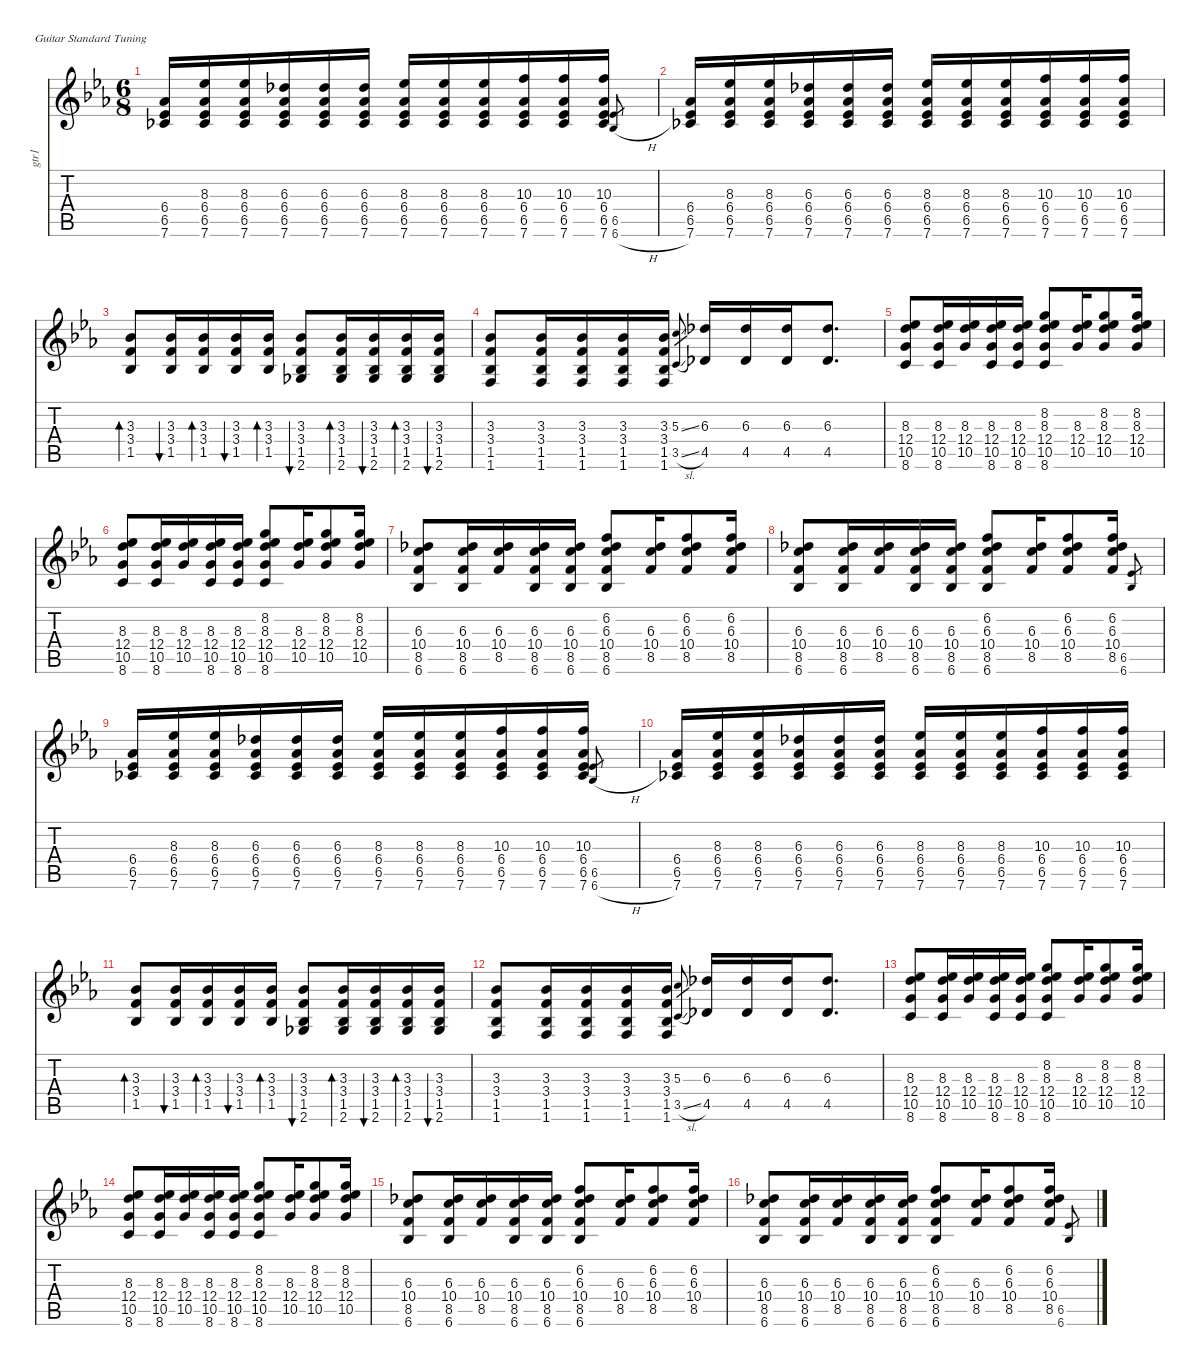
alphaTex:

\defaultSystemsLayout 4
\hideDynamics
\bracketExtendMode nobrackets
\otherSystemsTrackNameOrientation horizontal
\track ("Guitar 1-hid" "gtr1") {defaultSystemsLayout 4 mute instrument acousticguitarsteel}
\staff {score tabs}
\tuning (E4 B3 G3 D3 A2 E2)
\ts (6 8)
\tempo (93 hide)
\clef g2
\ks cminor
(6.4{acc b} 6.5{acc b} 7.6{acc b}).16{dy ff} (8.3{acc b} 6.4{acc b} 6.5{acc b} 7.6{acc b}).16 (8.3{acc b} 6.4{acc b} 6.5{acc b} 7.6{acc b}).16 (6.3{acc b} 6.4{acc b} 6.5{acc b} 7.6{acc b}).16 (6.3{acc b} 6.4{acc b} 6.5{acc b} 7.6{acc b}).16 (6.3{acc b} 6.4{acc b} 6.5{acc b} 7.6{acc b}).16 (8.3{acc b} 6.4{acc b} 6.5{acc b} 7.6{acc b}).16 (8.3{acc b} 6.4{acc b} 6.5{acc b} 7.6{acc b}).16 (8.3{acc b} 6.4{acc b} 6.5{acc b} 7.6{acc b}).16 (10.3{acc forcenatural} 6.4{acc b} 6.5{acc b} 7.6{acc b}).16 (10.3{acc forcenatural} 6.4{acc b} 6.5{acc b} 7.6{acc b}).16 (10.3{acc forcenatural} 6.4{acc b} 6.5{acc b} 7.6{acc b}).16 (6.5{acc b} 6.6{h acc b}).8{gr dy mf} |
(6.4{acc b} 6.5{acc b} 7.6{acc b}).16{dy ff} (8.3{acc b} 6.4{acc b} 6.5{acc b} 7.6{acc b}).16 (8.3{acc b} 6.4{acc b} 6.5{acc b} 7.6{acc b}).16 (6.3{acc b} 6.4{acc b} 6.5{acc b} 7.6{acc b}).16 (6.3{acc b} 6.4{acc b} 6.5{acc b} 7.6{acc b}).16 (6.3{acc b} 6.4{acc b} 6.5{acc b} 7.6{acc b}).16 (8.3{acc b} 6.4{acc b} 6.5{acc b} 7.6{acc b}).16 (8.3{acc b} 6.4{acc b} 6.5{acc b} 7.6{acc b}).16 (8.3{acc b} 6.4{acc b} 6.5{acc b} 7.6{acc b}).16 (10.3{acc forcenatural} 6.4{acc b} 6.5{acc b} 7.6{acc b}).16 (10.3{acc forcenatural} 6.4{acc b} 6.5{acc b} 7.6{acc b}).16 (10.3{acc forcenatural} 6.4{acc b} 6.5{acc b} 7.6{acc b}).16 |
\tempo (93 hide)
(3.3{acc b} 3.4{acc forcenatural} 1.5{acc b}).8{bd 60} (3.3{acc b} 3.4{acc forcenatural} 1.5{acc b}).16{bu 60} (3.3{acc b} 3.4{acc forcenatural} 1.5{acc b}).16{bd 60} (3.3{acc b} 3.4{acc forcenatural} 1.5{acc b}).16{bu 60} (3.3{acc b} 3.4{acc forcenatural} 1.5{acc b}).16{bd 60} (3.3{acc b} 3.4{acc forcenatural} 1.5{acc b} 2.6{acc b}).8{bu 60} (3.3{acc b} 3.4{acc forcenatural} 1.5{acc b} 2.6{acc b}).16{bd 60} (3.3{acc b} 3.4{acc forcenatural} 1.5{acc b} 2.6{acc b}).16{bu 60} (3.3{acc b} 3.4{acc forcenatural} 1.5{acc b} 2.6{acc b}).16{bd 60} (3.3{acc b} 3.4{acc forcenatural} 1.5{acc b} 2.6{acc b}).16{bu 60} |
\tempo (91.5 hide)
(3.3{acc b} 3.4{acc forcenatural} 1.5{acc b} 1.6{acc forcenatural}).8 (3.3{acc b} 3.4{acc forcenatural} 1.5{acc b} 1.6{acc forcenatural}).16 (3.3{acc b} 3.4{acc forcenatural} 1.5{acc b} 1.6{acc forcenatural}).16 (3.3{acc b} 3.4{acc forcenatural} 1.5{acc b} 1.6{acc forcenatural}).16 (3.3{acc b} 3.4{acc forcenatural} 1.5{acc b} 1.6{acc forcenatural}).16 (5.3{ss acc forcenatural} 3.5{sl acc forcenatural}).8{gr dy f} (6.3{acc b} 4.5{acc b}).16{dy ff} (6.3{acc b} 4.5{acc b}).16 (6.3{acc b} 4.5{acc b}).16 (6.3{acc b} 4.5{acc b}).8{d} |
\tempo (93 hide)
(8.3{acc b} 12.4{acc forcenatural} 10.5{acc forcenatural} 8.6{acc forcenatural}).8 (8.3{acc b} 12.4{acc forcenatural} 10.5{acc forcenatural} 8.6{acc forcenatural}).16 (8.3{acc b} 12.4{acc forcenatural} 10.5{acc forcenatural}).16 (8.3{acc b} 12.4{acc forcenatural} 10.5{acc forcenatural} 8.6{acc forcenatural}).16 (8.3{acc b} 12.4{acc forcenatural} 10.5{acc forcenatural} 8.6{acc forcenatural}).16 (8.2{acc forcenatural} 8.3{acc b} 12.4{acc forcenatural} 10.5{acc forcenatural} 8.6{acc forcenatural}).8 (8.3{acc b} 12.4{acc forcenatural} 10.5{acc forcenatural}).16 (8.2{acc forcenatural} 8.3{acc b} 12.4{acc forcenatural} 10.5{acc forcenatural}).8 (8.2{acc forcenatural} 8.3{acc b} 12.4{acc forcenatural} 10.5{acc forcenatural}).16 |
\tempo (93 0.994444 hide)
(8.3{acc b} 12.4{acc forcenatural} 10.5{acc forcenatural} 8.6{acc forcenatural}).8 (8.3{acc b} 12.4{acc forcenatural} 10.5{acc forcenatural} 8.6{acc forcenatural}).16 (8.3{acc b} 12.4{acc forcenatural} 10.5{acc forcenatural}).16 (8.3{acc b} 12.4{acc forcenatural} 10.5{acc forcenatural} 8.6{acc forcenatural}).16 (8.3{acc b} 12.4{acc forcenatural} 10.5{acc forcenatural} 8.6{acc forcenatural}).16 (8.2{acc forcenatural} 8.3{acc b} 12.4{acc forcenatural} 10.5{acc forcenatural} 8.6{acc forcenatural}).8 (8.3{acc b} 12.4{acc forcenatural} 10.5{acc forcenatural}).16 (8.2{acc forcenatural} 8.3{acc b} 12.4{acc forcenatural} 10.5{acc forcenatural}).8 (8.2{acc forcenatural} 8.3{acc b} 12.4{acc forcenatural} 10.5{acc forcenatural}).16 |
(6.3{acc b} 10.4{acc forcenatural} 8.5{acc forcenatural} 6.6{acc b}).8 (6.3{acc b} 10.4{acc forcenatural} 8.5{acc forcenatural} 6.6{acc b}).16 (6.3{acc b} 10.4{acc forcenatural} 8.5{acc forcenatural}).16 (6.3{acc b} 10.4{acc forcenatural} 8.5{acc forcenatural} 6.6{acc b}).16 (6.3{acc b} 10.4{acc forcenatural} 8.5{acc forcenatural} 6.6{acc b}).16 (6.2{acc forcenatural} 6.3{acc b} 10.4{acc forcenatural} 8.5{acc forcenatural} 6.6{acc b}).8 (6.3{acc b} 10.4{acc forcenatural} 8.5{acc forcenatural}).16 (6.2{acc forcenatural} 6.3{acc b} 10.4{acc forcenatural} 8.5{acc forcenatural}).8 (6.2{acc forcenatural} 6.3{acc b} 10.4{acc forcenatural} 8.5{acc forcenatural}).16 |
\tempo (91.5 hide)
(6.3{acc b} 10.4{acc forcenatural} 8.5{acc forcenatural} 6.6{acc b}).8 (6.3{acc b} 10.4{acc forcenatural} 8.5{acc forcenatural} 6.6{acc b}).16 (6.3{acc b} 10.4{acc forcenatural} 8.5{acc forcenatural}).16 (6.3{acc b} 10.4{acc forcenatural} 8.5{acc forcenatural} 6.6{acc b}).16 (6.3{acc b} 10.4{acc forcenatural} 8.5{acc forcenatural} 6.6{acc b}).16 (6.2{acc forcenatural} 6.3{acc b} 10.4{acc forcenatural} 8.5{acc forcenatural} 6.6{acc b}).8 (6.3{acc b} 10.4{acc forcenatural} 8.5{acc forcenatural}).16 (6.2{acc forcenatural} 6.3{acc b} 10.4{acc forcenatural} 8.5{acc forcenatural}).8 (6.2{acc forcenatural} 6.3{acc b} 10.4{acc forcenatural} 8.5{acc forcenatural}).16 (6.5{acc b} 6.6{acc b}).8{gr dy mf} |
\tempo (93 0.00555556 hide)
(6.4{acc b} 6.5{acc b} 7.6{acc b}).16{dy ff} (8.3{acc b} 6.4{acc b} 6.5{acc b} 7.6{acc b}).16 (8.3{acc b} 6.4{acc b} 6.5{acc b} 7.6{acc b}).16 (6.3{acc b} 6.4{acc b} 6.5{acc b} 7.6{acc b}).16 (6.3{acc b} 6.4{acc b} 6.5{acc b} 7.6{acc b}).16 (6.3{acc b} 6.4{acc b} 6.5{acc b} 7.6{acc b}).16 (8.3{acc b} 6.4{acc b} 6.5{acc b} 7.6{acc b}).16 (8.3{acc b} 6.4{acc b} 6.5{acc b} 7.6{acc b}).16 (8.3{acc b} 6.4{acc b} 6.5{acc b} 7.6{acc b}).16 (10.3{acc forcenatural} 6.4{acc b} 6.5{acc b} 7.6{acc b}).16 (10.3{acc forcenatural} 6.4{acc b} 6.5{acc b} 7.6{acc b}).16 (10.3{acc forcenatural} 6.4{acc b} 6.5{acc b} 7.6{acc b}).16 (6.5{acc b} 6.6{h acc b}).8{gr dy mf} |
(6.4{acc b} 6.5{acc b} 7.6{acc b}).16{dy ff} (8.3{acc b} 6.4{acc b} 6.5{acc b} 7.6{acc b}).16 (8.3{acc b} 6.4{acc b} 6.5{acc b} 7.6{acc b}).16 (6.3{acc b} 6.4{acc b} 6.5{acc b} 7.6{acc b}).16 (6.3{acc b} 6.4{acc b} 6.5{acc b} 7.6{acc b}).16 (6.3{acc b} 6.4{acc b} 6.5{acc b} 7.6{acc b}).16 (8.3{acc b} 6.4{acc b} 6.5{acc b} 7.6{acc b}).16 (8.3{acc b} 6.4{acc b} 6.5{acc b} 7.6{acc b}).16 (8.3{acc b} 6.4{acc b} 6.5{acc b} 7.6{acc b}).16 (10.3{acc forcenatural} 6.4{acc b} 6.5{acc b} 7.6{acc b}).16 (10.3{acc forcenatural} 6.4{acc b} 6.5{acc b} 7.6{acc b}).16 (10.3{acc forcenatural} 6.4{acc b} 6.5{acc b} 7.6{acc b}).16 |
\tempo (93 0.00555556 hide)
(3.3{acc b} 3.4{acc forcenatural} 1.5{acc b}).8{bd 60} (3.3{acc b} 3.4{acc forcenatural} 1.5{acc b}).16{bu 60} (3.3{acc b} 3.4{acc forcenatural} 1.5{acc b}).16{bd 60} (3.3{acc b} 3.4{acc forcenatural} 1.5{acc b}).16{bu 60} (3.3{acc b} 3.4{acc forcenatural} 1.5{acc b}).16{bd 60} (3.3{acc b} 3.4{acc forcenatural} 1.5{acc b} 2.6{acc b}).8{bu 60} (3.3{acc b} 3.4{acc forcenatural} 1.5{acc b} 2.6{acc b}).16{bd 60} (3.3{acc b} 3.4{acc forcenatural} 1.5{acc b} 2.6{acc b}).16{bu 60} (3.3{acc b} 3.4{acc forcenatural} 1.5{acc b} 2.6{acc b}).16{bd 60} (3.3{acc b} 3.4{acc forcenatural} 1.5{acc b} 2.6{acc b}).16{bu 60} |
\tempo (91.5 hide)
\tempo (93 0.994444 hide)
(3.3{acc b} 3.4{acc forcenatural} 1.5{acc b} 1.6{acc forcenatural}).8 (3.3{acc b} 3.4{acc forcenatural} 1.5{acc b} 1.6{acc forcenatural}).16 (3.3{acc b} 3.4{acc forcenatural} 1.5{acc b} 1.6{acc forcenatural}).16 (3.3{acc b} 3.4{acc forcenatural} 1.5{acc b} 1.6{acc forcenatural}).16 (3.3{acc b} 3.4{acc forcenatural} 1.5{acc b} 1.6{acc forcenatural}).16 (5.3{acc forcenatural} 3.5{sl acc forcenatural}).8{gr dy f} (6.3{acc b} 4.5{acc b}).16{dy ff} (6.3{acc b} 4.5{acc b}).16 (6.3{acc b} 4.5{acc b}).16 (6.3{acc b} 4.5{acc b}).8{d} |
(8.3{acc b} 12.4{acc forcenatural} 10.5{acc forcenatural} 8.6{acc forcenatural}).8 (8.3{acc b} 12.4{acc forcenatural} 10.5{acc forcenatural} 8.6{acc forcenatural}).16 (8.3{acc b} 12.4{acc forcenatural} 10.5{acc forcenatural}).16 (8.3{acc b} 12.4{acc forcenatural} 10.5{acc forcenatural} 8.6{acc forcenatural}).16 (8.3{acc b} 12.4{acc forcenatural} 10.5{acc forcenatural} 8.6{acc forcenatural}).16 (8.2{acc forcenatural} 8.3{acc b} 12.4{acc forcenatural} 10.5{acc forcenatural} 8.6{acc forcenatural}).8 (8.3{acc b} 12.4{acc forcenatural} 10.5{acc forcenatural}).16 (8.2{acc forcenatural} 8.3{acc b} 12.4{acc forcenatural} 10.5{acc forcenatural}).8 (8.2{acc forcenatural} 8.3{acc b} 12.4{acc forcenatural} 10.5{acc forcenatural}).16 |
(8.3{acc b} 12.4{acc forcenatural} 10.5{acc forcenatural} 8.6{acc forcenatural}).8 (8.3{acc b} 12.4{acc forcenatural} 10.5{acc forcenatural} 8.6{acc forcenatural}).16 (8.3{acc b} 12.4{acc forcenatural} 10.5{acc forcenatural}).16 (8.3{acc b} 12.4{acc forcenatural} 10.5{acc forcenatural} 8.6{acc forcenatural}).16 (8.3{acc b} 12.4{acc forcenatural} 10.5{acc forcenatural} 8.6{acc forcenatural}).16 (8.2{acc forcenatural} 8.3{acc b} 12.4{acc forcenatural} 10.5{acc forcenatural} 8.6{acc forcenatural}).8 (8.3{acc b} 12.4{acc forcenatural} 10.5{acc forcenatural}).16 (8.2{acc forcenatural} 8.3{acc b} 12.4{acc forcenatural} 10.5{acc forcenatural}).8 (8.2{acc forcenatural} 8.3{acc b} 12.4{acc forcenatural} 10.5{acc forcenatural}).16 |
\tempo (93 0.00555556 hide)
(6.3{acc b} 10.4{acc forcenatural} 8.5{acc forcenatural} 6.6{acc b}).8 (6.3{acc b} 10.4{acc forcenatural} 8.5{acc forcenatural} 6.6{acc b}).16 (6.3{acc b} 10.4{acc forcenatural} 8.5{acc forcenatural}).16 (6.3{acc b} 10.4{acc forcenatural} 8.5{acc forcenatural} 6.6{acc b}).16 (6.3{acc b} 10.4{acc forcenatural} 8.5{acc forcenatural} 6.6{acc b}).16 (6.2{acc forcenatural} 6.3{acc b} 10.4{acc forcenatural} 8.5{acc forcenatural} 6.6{acc b}).8 (6.3{acc b} 10.4{acc forcenatural} 8.5{acc forcenatural}).16 (6.2{acc forcenatural} 6.3{acc b} 10.4{acc forcenatural} 8.5{acc forcenatural}).8 (6.2{acc forcenatural} 6.3{acc b} 10.4{acc forcenatural} 8.5{acc forcenatural}).16 |
\tempo (91.5 hide)
(6.3{acc b} 10.4{acc forcenatural} 8.5{acc forcenatural} 6.6{acc b}).8 (6.3{acc b} 10.4{acc forcenatural} 8.5{acc forcenatural} 6.6{acc b}).16 (6.3{acc b} 10.4{acc forcenatural} 8.5{acc forcenatural}).16 (6.3{acc b} 10.4{acc forcenatural} 8.5{acc forcenatural} 6.6{acc b}).16 (6.3{acc b} 10.4{acc forcenatural} 8.5{acc forcenatural} 6.6{acc b}).16 (6.2{acc forcenatural} 6.3{acc b} 10.4{acc forcenatural} 8.5{acc forcenatural} 6.6{acc b}).8 (6.3{acc b} 10.4{acc forcenatural} 8.5{acc forcenatural}).16 (6.2{acc forcenatural} 6.3{acc b} 10.4{acc forcenatural} 8.5{acc forcenatural}).8 (6.2{acc forcenatural} 6.3{acc b} 10.4{acc forcenatural} 8.5{acc forcenatural}).16 (6.5{acc b} 6.6{acc b}).8{gr dy mf}
